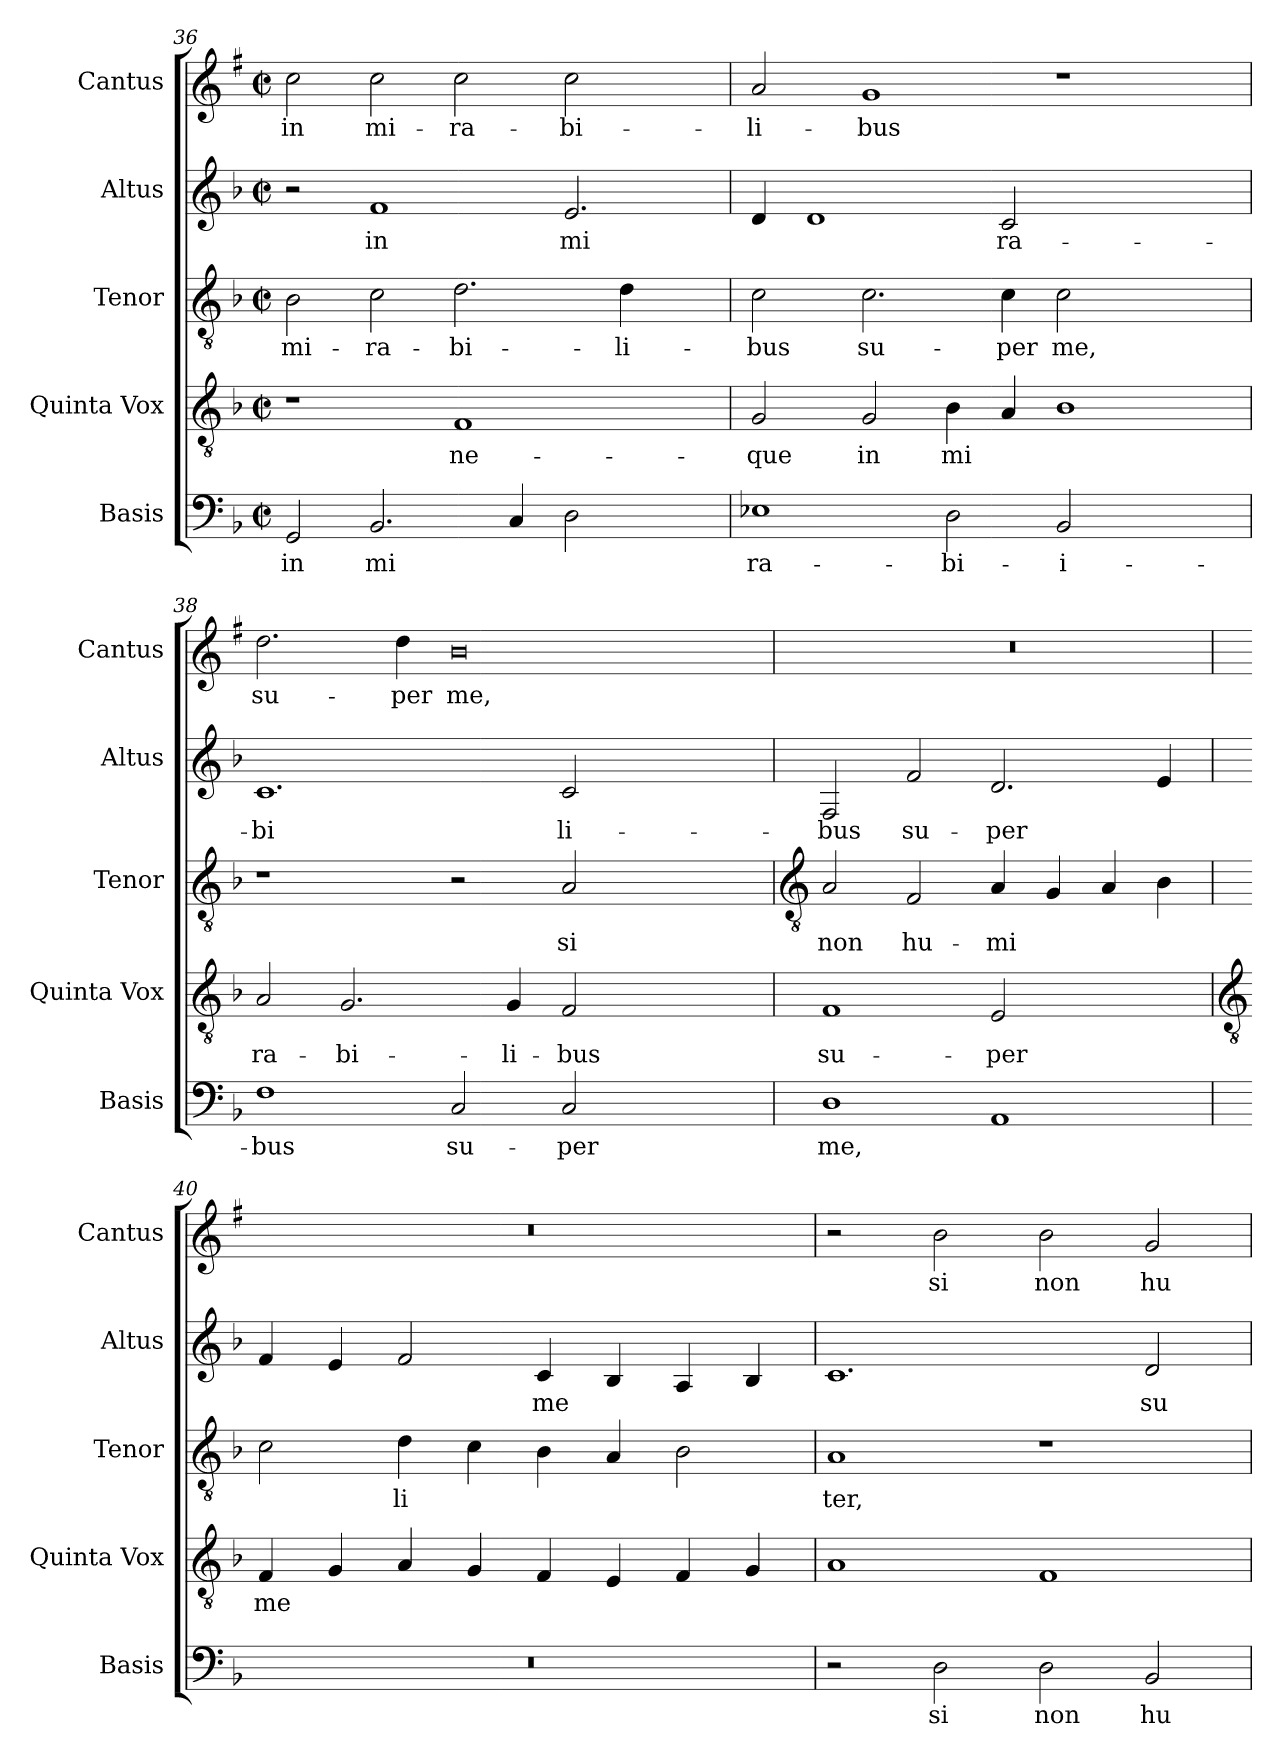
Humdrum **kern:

**kern	**text	**kern	**text	**kern	**text	**kern	**text	**kern	**text
*part5	*part5	*part4	*part4	*part3	*part3	*part2	*part2	*part1	*part1
*staff5	*staff5	*staff4	*staff4	*staff3	*staff3	*staff2	*staff2	*staff1	*staff1
*I"Basis	*	*I"Quinta Vox	*	*I"Tenor	*	*I"Altus	*	*I"Cantus	*
*I'Basis	*	*I'Quinta Vox	*	*I'Tenor	*	*I'Altus	*	*I'Cantus	*
*clefF4	*	*clefGv2	*	*clefGv2	*	*clefG2	*	*clefG2	*
*	*	*	*	*	*	*	*	*ITrd1c2	*
*k[b-]	*	*k[b-]	*	*k[b-]	*	*k[b-]	*	*k[b-]	*
*F:	*	*F:	*	*F:	*	*F:	*	*F:	*
*M4/2	*	*M4/2	*	*M4/2	*	*M4/2	*	*M4/2	*
*met(c|)	*	*met(c|)	*	*met(c|)	*	*met(c|)	*	*met(c|)	*
=36	=36	=36	=36	=36	=36	=36	=36	=36	=36
!	!LO:LY:b	!	!	!	!LO:LY:b	!	!	!	!LO:LY:b
2GG	in	1r	.	2B-	mi-	2r	.	2b-	in
!	!LO:LY:b	!	!	!	!LO:LY:b	!	!LO:LY:b	!	!LO:LY:b
2.BB-	mi	.	.	2c	-ra-	1f	in	2b-	mi-
!	!	!	!LO:LY:b	!	!LO:LY:b	!	!	!	!LO:LY:b
.	.	1F	ne-	2.d	-bi-	.	.	2b-	-ra-
4C	.	.	.	.	.	.	.	.	.
!	!	!	!	!	!	!	!LO:LY:b	!	!LO:LY:b
2D	.	.	.	.	.	2.e	mi	2b-	-bi-
!	!	!	!	!	!LO:LY:b	!	!	!	!
.	.	.	.	4d	-li-	.	.	.	.
4ryy	.	4ryy	.	4ryy	.	.	.	4ryy	.
=37	=37	=37	=37	=37	=37	=37	=37	=37	=37
!	!LO:LY:b	!	!LO:LY:b	!	!LO:LY:b	!	!	!	!LO:LY:b
1E-X	ra-	2G	-que	2c	-bus	4d	.	2g	-li-
.	.	.	.	.	.	1d	.	.	.
!	!	!	!LO:LY:b	!	!LO:LY:b	!	!	!	!LO:LY:b
.	.	2G	in	2.c	su-	.	.	1f	-bus
!	!LO:LY:b	!	!LO:LY:b	!	!	!	!	!	!
2D	-bi-	4B-	mi	.	.	.	.	.	.
!	!	!	!	!	!LO:LY:b	!	!LO:LY:b	!	!
.	.	4A	.	4c	-per	2c	ra-	.	.
!	!LO:LY:b	!	!	!	!LO:LY:b	!	!	!	!
2BB-	-i-	1B-	.	2c	me,	.	.	1r	.
.	.	.	.	.	.	2.ryy	.	.	.
2ryy	.	.	.	2ryy	.	.	.	.	.
!!LO:LB:g=z
=38	=38	=38	=38	=38	=38	=38	=38	=38	=38
!	!LO:LY:b	!	!LO:LY:b	!	!	!	!LO:LY:b	!	!LO:LY:b
1F	-bus	2A	ra-	1r	.	1.c	-bi	2.cc	su-
!	!	!	!LO:LY:b	!	!	!	!	!	!
.	.	2.G	-bi-	.	.	.	.	.	.
!	!	!	!	!	!	!	!	!	!LO:LY:b
.	.	.	.	.	.	.	.	4cc	-per
!	!LO:LY:b	!	!	!	!	!	!	!	!LO:LY:b
2C	su-	.	.	2r	.	.	.	0a	me,
!	!	!	!LO:LY:b	!	!	!	!	!	!
.	.	4G	-li-	.	.	.	.	.	.
!	!LO:LY:b	!	!LO:LY:b	!	!LO:LY:b	!	!LO:LY:b	!	!
2C	-per	2F	-bus	2A	si	2c	li-	.	.
1ryy	.	1ryy	.	1ryy	.	1ryy	.	.	.
!!LO:LB:g=z
=39	=39	=39	=39	=39	=39	=39	=39	=39	=39
*	*	*	*	*clefGv2	*	*	*	*	*
!	!LO:LY:b	!	!LO:LY:b	!	!LO:LY:b	!	!LO:LY:b	!	!
1D	me,	1F	su-	2A	non	2F	-bus	0r	.
!	!	!	!	!	!LO:LY:b	!	!LO:LY:b	!	!
.	.	.	.	2F	hu-	2f	su-	.	.
!	!	!	!LO:LY:b	!	!LO:LY:b	!	!LO:LY:b	!	!
1AA	.	2E	-per	4A	-mi	2.d	-per	.	.
.	.	.	.	4G	.	.	.	.	.
.	.	2ryy	.	4A	.	.	.	.	.
.	.	.	.	4B-	.	4e	.	.	.
!!LO:LB:g=z
=40	=40	=40	=40	=40	=40	=40	=40	=40	=40
*	*	*clefGv2	*	*	*	*	*	*	*
!	!	!	!LO:LY:b	!	!	!	!	!	!
0r	.	4F	me	2c	.	4f	.	0r	.
.	.	4G	.	.	.	4e	.	.	.
!	!	!	!	!	!LO:LY:b	!	!	!	!
.	.	4A	.	4d	li	2f	.	.	.
.	.	4G	.	4c	.	.	.	.	.
!	!	!	!	!	!	!	!LO:LY:b	!	!
.	.	4F	.	4B-	.	4c	me	.	.
.	.	4E	.	4A	.	4B-	.	.	.
.	.	4F	.	2B-	.	4A	.	.	.
.	.	4G	.	.	.	4B-	.	.	.
=41	=41	=41	=41	=41	=41	=41	=41	=41	=41
!	!	!	!	!	!LO:LY:b	!	!	!	!
2r	.	1A	.	1A	ter,	1.c	.	2r	.
!	!LO:LY:b	!	!	!	!	!	!	!	!LO:LY:b
2D	si	.	.	.	.	.	.	2a	si
!	!LO:LY:b	!	!	!	!	!	!	!	!LO:LY:b
2D	non	1F	.	1r	.	.	.	2a	non
!	!LO:LY:b	!	!	!	!	!	!LO:LY:b	!	!LO:LY:b
2BB-	hu-	.	.	.	.	2d	su-	2f	hu-
=	=	=	=	=	=	=	=	=	=
*-	*-	*-	*-	*-	*-	*-	*-	*-	*-
